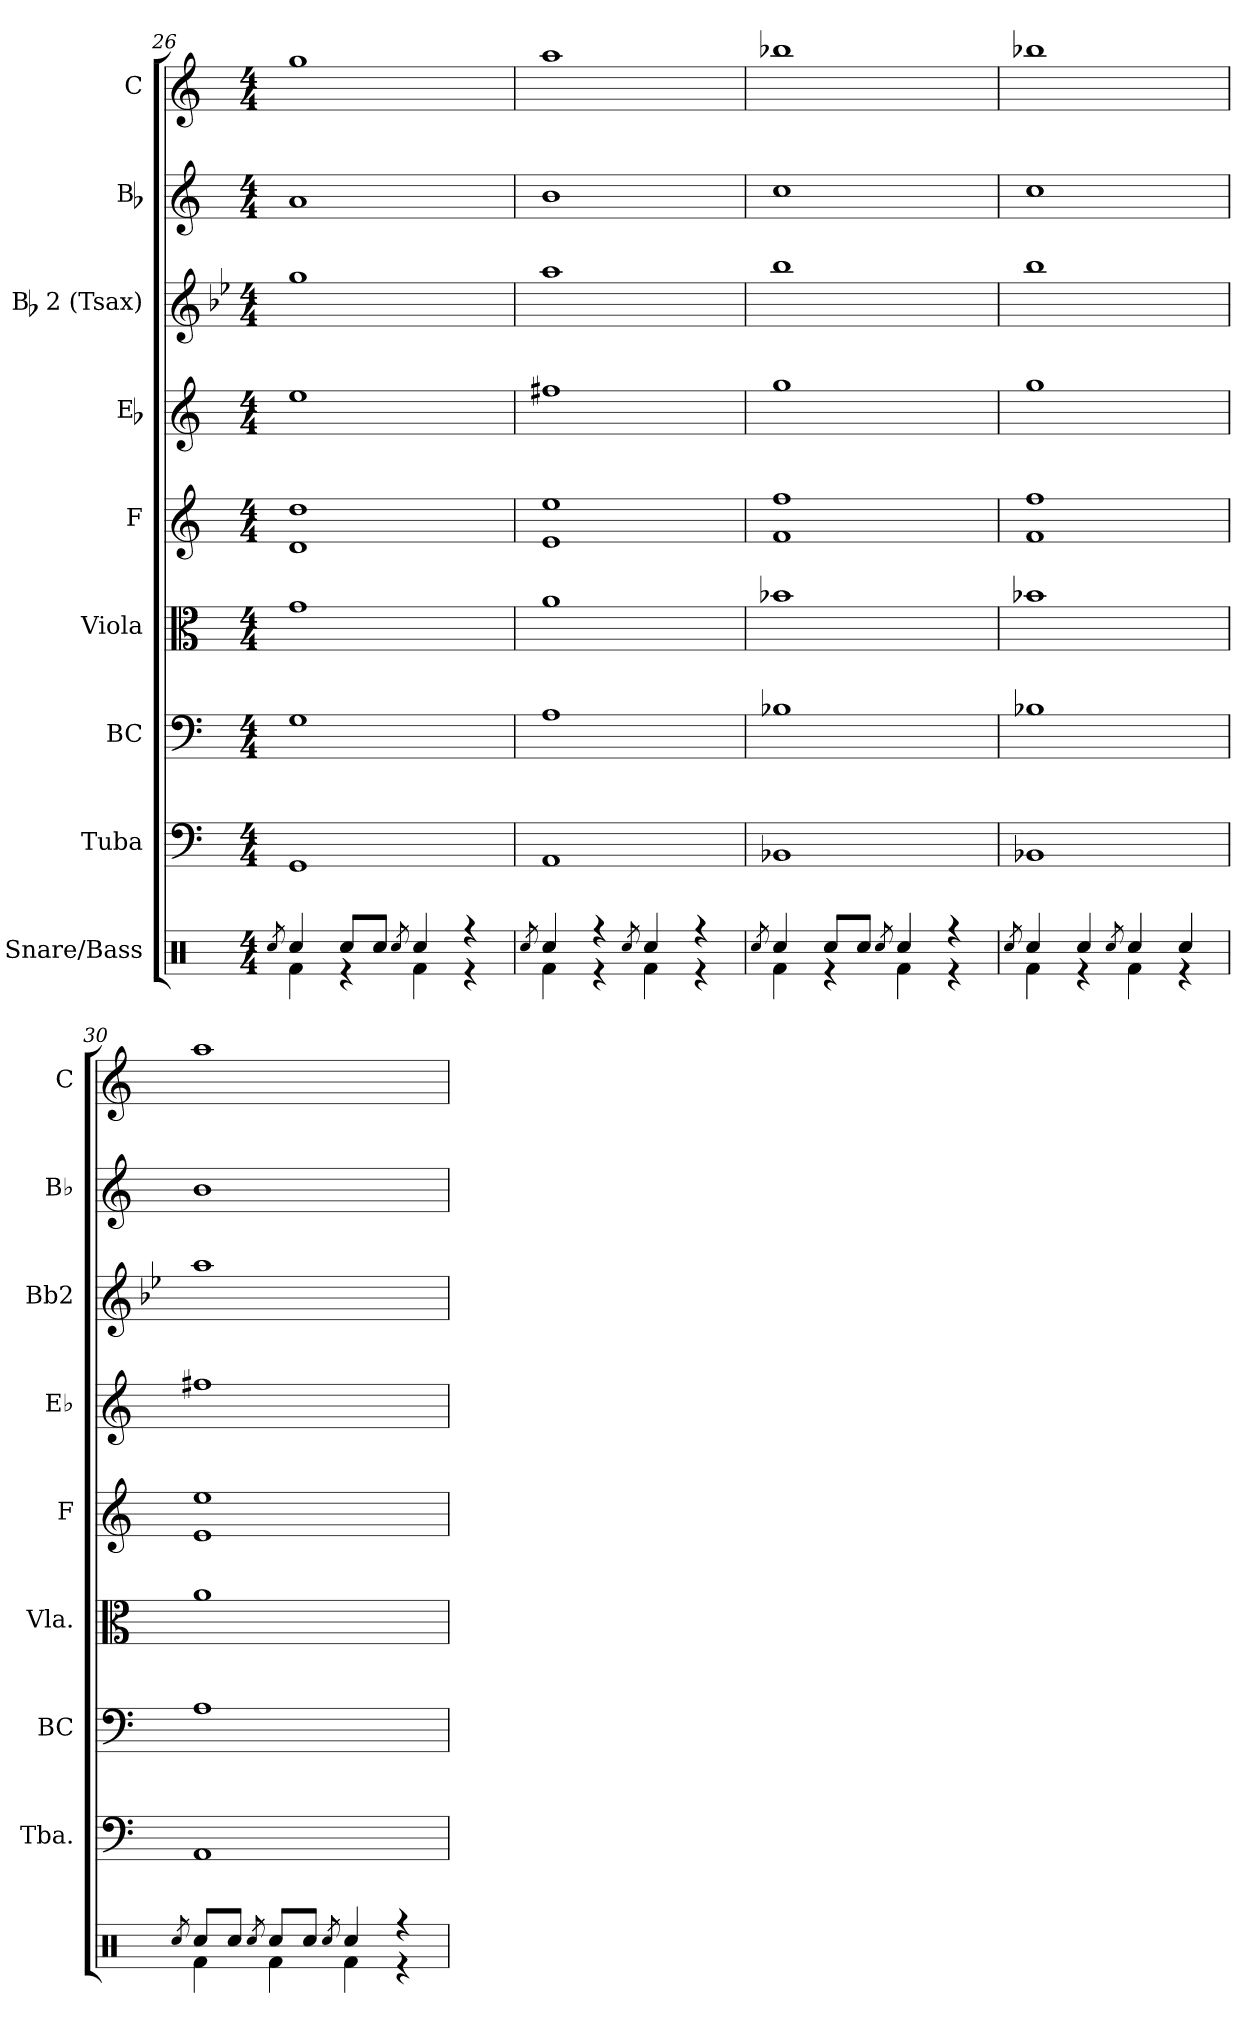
**kern	**kern	**kern	**kern	**kern	**kern	**kern	**kern	**kern
*part9	*part8	*part7	*part6	*part5	*part4	*part3	*part2	*part1
*staff9	*staff8	*staff7	*staff6	*staff5	*staff4	*staff3	*staff2	*staff1
*I"Snare/Bass	*I"Tuba	*I"BC	*I"Viola	*I"F	*I"Eb	*I"Bb 2 (Tsax)	*I"Bb	*I"C
*	*I'Tba.	*I'BC	*I'Vla.	*I'F	*I'Eb	*I'Bb2	*I'Bb	*I'C
*clefX	*clefF4	*clefF4	*clefC3	*clefG2	*clefG2	*clefG2	*clefG2	*clefG2
*	*	*	*	*ITrd4c7	*ITrd5c9	*ITrd8c14	*ITrd1c2	*
*k[]	*k[]	*k[]	*k[]	*k[b-]	*k[b-e-a-]	*k[b-e-]	*k[b-e-]	*k[]
*M4/4	*M4/4	*M4/4	*M4/4	*M4/4	*M4/4	*M4/4	*M4/4	*M4/4
=26	=26	=26	=26	=26	=26	=26	=26	=26
8qRcci/	.	.	.	.	.	.	.	.
*^	*	*	*	*	*	*	*	*
4Rcci/	4Rfi\	1GGi	1Gi	1gi	1Gi 1gi	1gi	1gi	1gi	1ggi
8Rcci/L	4r	.	.	.	.	.	.	.	.
8Rcci/J	.	.	.	.	.	.	.	.	.
8qRcci/	.	.	.	.	.	.	.	.	.
4Rcci/	4Rfi\	.	.	.	.	.	.	.	.
4r	4r	.	.	.	.	.	.	.	.
=27	=27	=27	=27	=27	=27	=27	=27	=27	=27
8qRcci/	.	.	.	.	.	.	.	.	.
4Rcci/	4Rfi\	1AAi	1Ai	1ai	1Ai 1ai	1ani	1ai	1ai	1aai
4r	4r	.	.	.	.	.	.	.	.
8qRcci/	.	.	.	.	.	.	.	.	.
4Rcci/	4Rfi\	.	.	.	.	.	.	.	.
4r	4r	.	.	.	.	.	.	.	.
!!LO:PB:g=z
=28	=28	=28	=28	=28	=28	=28	=28	=28	=28
8qRcci/	.	.	.	.	.	.	.	.	.
4Rcci/	4Rfi\	1BB-Xi	1B-Xi	1b-Xi	1B-i 1b-i	1b-i	1b-i	1b-i	1bb-Xi
8Rcci/L	4r	.	.	.	.	.	.	.	.
8Rcci/J	.	.	.	.	.	.	.	.	.
8qRcci/	.	.	.	.	.	.	.	.	.
4Rcci/	4Rfi\	.	.	.	.	.	.	.	.
4r	4r	.	.	.	.	.	.	.	.
=29	=29	=29	=29	=29	=29	=29	=29	=29	=29
8qRcci/	.	.	.	.	.	.	.	.	.
4Rcci/	4Rfi\	1BB-Xi	1B-Xi	1b-Xi	1B-i 1b-i	1b-i	1b-i	1b-i	1bb-Xi
4Rcci/	4r	.	.	.	.	.	.	.	.
8qRcci/	.	.	.	.	.	.	.	.	.
4Rcci/	4Rfi\	.	.	.	.	.	.	.	.
4Rcci/	4r	.	.	.	.	.	.	.	.
=30	=30	=30	=30	=30	=30	=30	=30	=30	=30
8qRcci/	.	.	.	.	.	.	.	.	.
8Rcci/L	4Rfi\	1AAi	1Ai	1ai	1Ai 1ai	1ani	1ai	1ai	1aai
8Rcci/J	.	.	.	.	.	.	.	.	.
8qRcci/	.	.	.	.	.	.	.	.	.
8Rcci/L	4Rfi\	.	.	.	.	.	.	.	.
8Rcci/J	.	.	.	.	.	.	.	.	.
8qRcci/	.	.	.	.	.	.	.	.	.
4Rcci/	4Rfi\	.	.	.	.	.	.	.	.
4r	4r	.	.	.	.	.	.	.	.
*v	*v	*	*	*	*	*	*	*	*
=	=	=	=	=	=	=	=	=
*-	*-	*-	*-	*-	*-	*-	*-	*-
